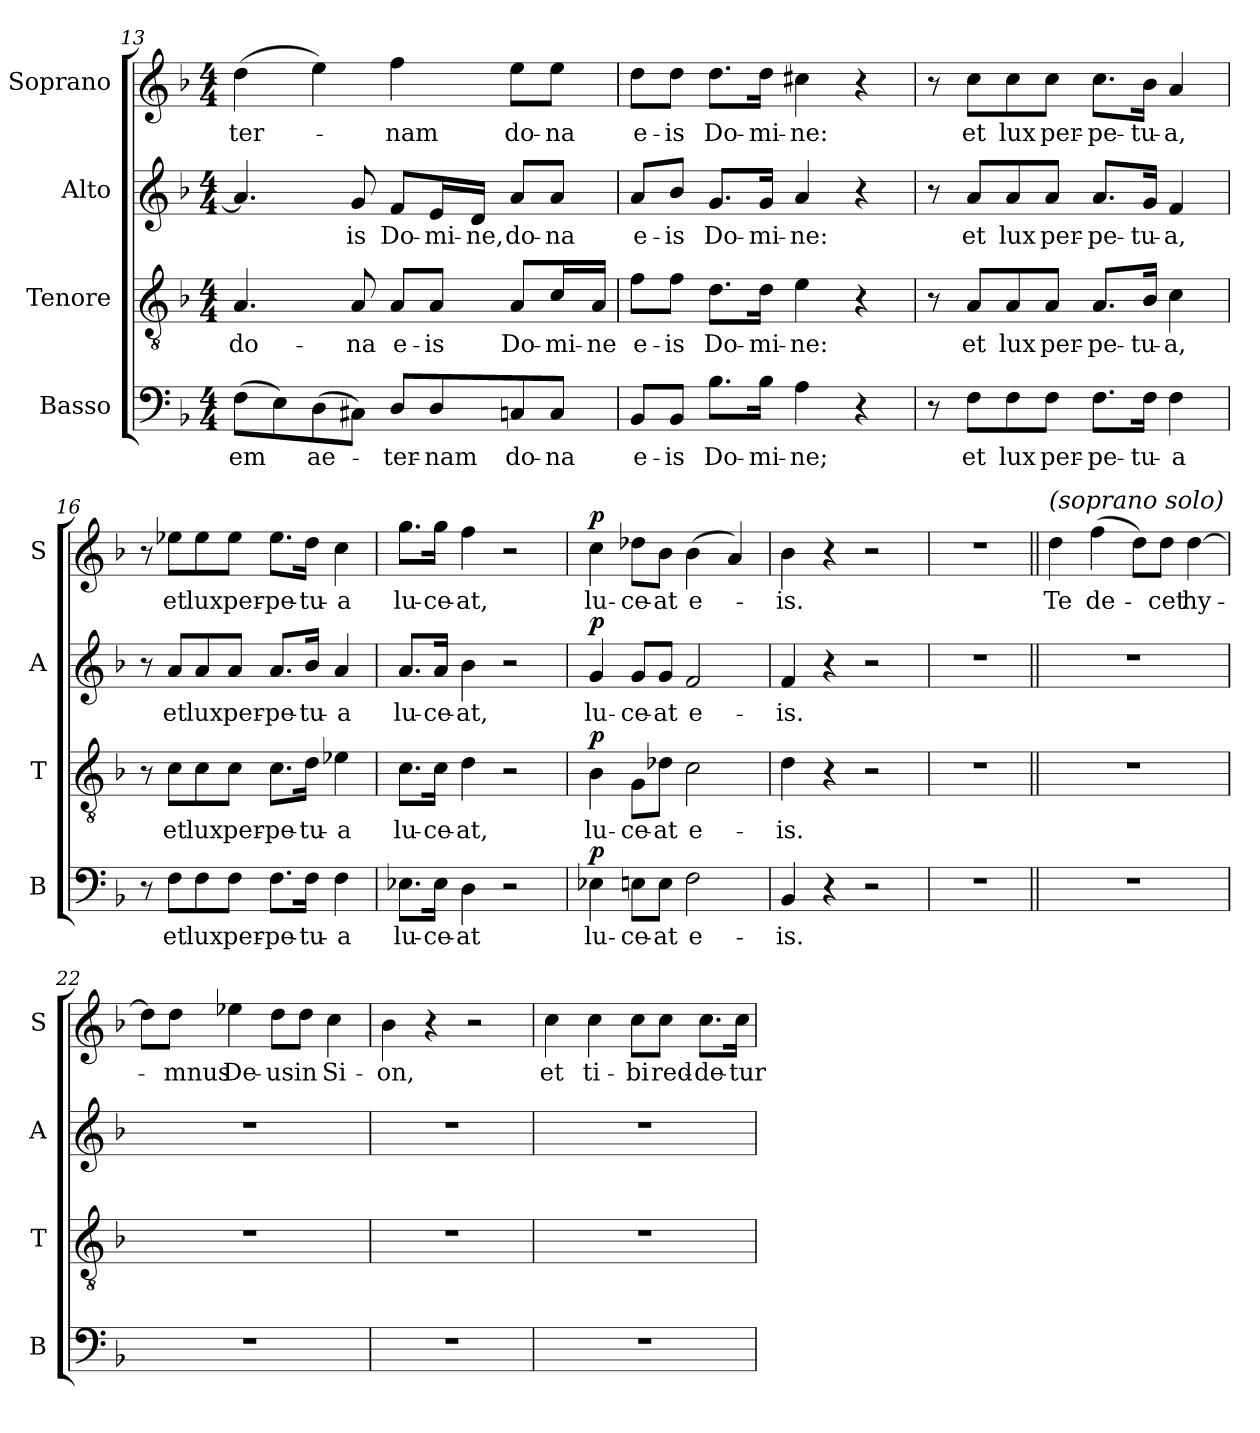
**kern	**text	**dynam	**kern	**text	**dynam	**kern	**text	**dynam	**kern	**text	**dynam
*part4	*part4	*part4	*part3	*part3	*part3	*part2	*part2	*part2	*part1	*part1	*part1
*staff4	*staff4	*staff4	*staff3	*staff3	*staff3	*staff2	*staff2	*staff2	*staff1	*staff1	*staff1
*I"Basso	*	*	*I"Tenore	*	*	*I"Alto	*	*	*I"Soprano	*	*
*I'B	*	*	*I'T	*	*	*I'A	*	*	*I'S	*	*
*clefF4	*	*	*clefGv2	*	*	*clefG2	*	*	*clefG2	*	*
*k[b-]	*	*	*k[b-]	*	*	*k[b-]	*	*	*k[b-]	*	*
*d:	*	*	*d:	*	*	*d:	*	*	*d:	*	*
*M4/4	*	*	*M4/4	*	*	*M4/4	*	*	*M4/4	*	*
=13	=13	=13	=13	=13	=13	=13	=13	=13	=13	=13	=13
!	!LO:LY:b	!	!	!LO:LY:b	!	!	!	!	!	!LO:LY:b	!
(>8F\L	-em	.	4.A/	do-	.	4.a/]	.	.	(>4dd\	-ter-	.
8E\)	.	.	.	.	.	.	.	.	.	.	.
!	!LO:LY:b	!	!	!	!	!	!	!	!	!	!
(>8D\	ae-	.	.	.	.	.	.	.	4ee\)	.	.
!	!	!	!	!LO:LY:b	!	!	!LO:LY:b	!	!	!	!
8C#X\J)	.	.	8A/	-na	.	8g/	-is	.	.	.	.
!	!LO:LY:b	!	!	!LO:LY:b	!	!	!LO:LY:b	!	!	!LO:LY:b	!
8D/L	-ter-	.	8A/L	e-	.	8f/L	Do-	.	4ff\	-nam	.
!	!LO:LY:b	!	!	!LO:LY:b	!	!	!LO:LY:b	!	!	!	!
8D/	-nam	.	8A/J	-is	.	16e/L	-mi-	.	.	.	.
!	!	!	!	!	!	!	!LO:LY:b	!	!	!	!
.	.	.	.	.	.	16d/JJ	-ne,	.	.	.	.
!	!LO:LY:b	!	!	!LO:LY:b	!	!	!LO:LY:b	!	!	!LO:LY:b	!
8Cn/	do-	.	8A/L	Do-	.	8a/L	do-	.	8ee\L	do-	.
!	!LO:LY:b	!	!	!LO:LY:b	!	!	!LO:LY:b	!	!	!LO:LY:b	!
8C/J	-na	.	16c/L	-mi-	.	8a/J	-na	.	8ee\J	-na	.
!	!	!	!	!LO:LY:b	!	!	!	!	!	!	!
.	.	.	16A/JJ	-ne	.	.	.	.	.	.	.
!!LO:LB:g=z
=14	=14	=14	=14	=14	=14	=14	=14	=14	=14	=14	=14
!	!LO:LY:b	!	!	!LO:LY:b	!	!	!LO:LY:b	!	!	!LO:LY:b	!
8BB-/L	e-	.	8f\L	e-	.	8a/L	e-	.	8dd\L	e-	.
!	!LO:LY:b	!	!	!LO:LY:b	!	!	!LO:LY:b	!	!	!LO:LY:b	!
8BB-/J	-is	.	8f\J	-is	.	8b-/J	-is	.	8dd\J	-is	.
!	!LO:LY:b	!	!	!LO:LY:b	!	!	!LO:LY:b	!	!	!LO:LY:b	!
8.B-\L	Do-	.	8.d\L	Do-	.	8.g/L	Do-	.	8.dd\L	Do-	.
!	!LO:LY:b	!	!	!LO:LY:b	!	!	!LO:LY:b	!	!	!LO:LY:b	!
16B-\Jk	-mi-	.	16d\Jk	-mi-	.	16g/Jk	-mi-	.	16dd\Jk	-mi-	.
!	!LO:LY:b	!	!	!LO:LY:b	!	!	!LO:LY:b	!	!	!LO:LY:b	!
4A\	-ne;	.	4e\	-ne:	.	4a/	-ne:	.	4cc#X\	-ne:	.
4r	.	.	4r	.	.	4r	.	.	4r	.	.
=15	=15	=15	=15	=15	=15	=15	=15	=15	=15	=15	=15
8r	.	.	8r	.	.	8r	.	.	8r	.	.
!	!LO:LY:b	!	!	!LO:LY:b	!	!	!LO:LY:b	!	!	!LO:LY:b	!
8F\L	et	.	8A/L	et	.	8a/L	et	.	8cc\L	et	.
!	!LO:LY:b	!	!	!LO:LY:b	!	!	!LO:LY:b	!	!	!LO:LY:b	!
8F\	lux	.	8A/	lux	.	8a/	lux	.	8cc\	lux	.
!	!LO:LY:b	!	!	!LO:LY:b	!	!	!LO:LY:b	!	!	!LO:LY:b	!
8F\J	per-	.	8A/J	per-	.	8a/J	per-	.	8cc\J	per-	.
!	!LO:LY:b	!	!	!LO:LY:b	!	!	!LO:LY:b	!	!	!LO:LY:b	!
8.F\L	-pe-	.	8.A/L	-pe-	.	8.a/L	-pe-	.	8.cc\L	-pe-	.
!	!LO:LY:b	!	!	!LO:LY:b	!	!	!LO:LY:b	!	!	!LO:LY:b	!
16F\Jk	-tu-	.	16B-/Jk	-tu-	.	16g/Jk	-tu-	.	16b-\Jk	-tu-	.
!	!LO:LY:b	!	!	!LO:LY:b	!	!	!LO:LY:b	!	!	!LO:LY:b	!
4F\	-a	.	4c\	-a,	.	4f/	-a,	.	4a/	-a,	.
=16	=16	=16	=16	=16	=16	=16	=16	=16	=16	=16	=16
8r	.	.	8r	.	.	8r	.	.	8r	.	.
!	!LO:LY:b	!	!	!LO:LY:b	!	!	!LO:LY:b	!	!	!LO:LY:b	!
8F\L	et	.	8c\L	et	.	8a/L	et	.	8ee-X\L	et	.
!	!LO:LY:b	!	!	!LO:LY:b	!	!	!LO:LY:b	!	!	!LO:LY:b	!
8F\	lux	.	8c\	lux	.	8a/	lux	.	8ee-\	lux	.
!	!LO:LY:b	!	!	!LO:LY:b	!	!	!LO:LY:b	!	!	!LO:LY:b	!
8F\J	per-	.	8c\J	per-	.	8a/J	per-	.	8ee-\J	per-	.
!	!LO:LY:b	!	!	!LO:LY:b	!	!	!LO:LY:b	!	!	!LO:LY:b	!
8.F\L	-pe-	.	8.c\L	-pe-	.	8.a/L	-pe-	.	8.ee-\L	-pe-	.
!	!LO:LY:b	!	!	!LO:LY:b	!	!	!LO:LY:b	!	!	!LO:LY:b	!
16F\Jk	-tu-	.	16d\Jk	-tu-	.	16b-/Jk	-tu-	.	16dd\Jk	-tu-	.
!	!LO:LY:b	!	!	!LO:LY:b	!	!	!LO:LY:b	!	!	!LO:LY:b	!
4F\	-a	.	4e-X\	-a	.	4a/	-a	.	4cc\	-a	.
=17	=17	=17	=17	=17	=17	=17	=17	=17	=17	=17	=17
!	!LO:LY:b	!	!	!LO:LY:b	!	!	!LO:LY:b	!	!	!LO:LY:b	!
8.E-X\L	lu-	.	8.c\L	lu-	.	8.a/L	lu-	.	8.gg\L	lu-	.
!	!LO:LY:b	!	!	!LO:LY:b	!	!	!LO:LY:b	!	!	!LO:LY:b	!
16E-\Jk	-ce-	.	16c\Jk	-ce-	.	16a/Jk	-ce-	.	16gg\Jk	-ce-	.
!	!LO:LY:b	!	!	!LO:LY:b	!	!	!LO:LY:b	!	!	!LO:LY:b	!
4D\	-at	.	4d\	-at,	.	4b-\	-at,	.	4ff\	-at,	.
2r	.	.	2r	.	.	2r	.	.	2r	.	.
=18	=18	=18	=18	=18	=18	=18	=18	=18	=18	=18	=18
!	!LO:LY:b	!LO:DY:a	!	!LO:LY:b	!LO:DY:a	!	!LO:LY:b	!LO:DY:a	!	!LO:LY:b	!LO:DY:a
4E-X\	lu-	p	4B-\	lu-	p	4g/	lu-	p	4cc\	lu-	p
!	!LO:LY:b	!	!	!LO:LY:b	!	!	!LO:LY:b	!	!	!LO:LY:b	!
8En\L	-ce-	.	8G\L	-ce-	.	8g/L	-ce-	.	8dd-X\L	-ce-	.
!	!LO:LY:b	!	!	!LO:LY:b	!	!	!LO:LY:b	!	!	!LO:LY:b	!
8E\J	-at	.	8d-X\J	-at	.	8g/J	-at	.	8b-\J	-at	.
!	!LO:LY:b	!	!	!LO:LY:b	!	!	!LO:LY:b	!	!	!LO:LY:b	!
2F\	e-	.	2c\	e-	.	2f/	e-	.	(>4b-\	e-	.
.	.	.	.	.	.	.	.	.	4a/)	.	.
!!LO:PB:g=z
=19	=19	=19	=19	=19	=19	=19	=19	=19	=19	=19	=19
!	!LO:LY:b	!	!	!LO:LY:b	!	!	!LO:LY:b	!	!	!LO:LY:b	!
4BB-/	-is.	.	4d\	-is.	.	4f/	-is.	.	4b-\	-is.	.
4r	.	.	4r	.	.	4r	.	.	4r	.	.
2r	.	.	2r	.	.	2r	.	.	2r	.	.
=20	=20	=20	=20	=20	=20	=20	=20	=20	=20	=20	=20
1r	.	.	1r	.	.	1r	.	.	1r	.	.
=21||	=21||	=21||	=21||	=21||	=21||	=21||	=21||	=21||	=21||	=21||	=21||
!	!	!	!	!	!	!	!	!	!LO:TX:a:i:t=(soprano solo)	!	!
!	!	!	!	!	!	!	!	!	!	!LO:LY:b	!
1r	.	.	1r	.	.	1r	.	.	4dd\	Te	.
!	!	!	!	!	!	!	!	!	!	!LO:LY:b	!
.	.	.	.	.	.	.	.	.	(>4ff\	de-	.
.	.	.	.	.	.	.	.	.	8dd\L)	.	.
!	!	!	!	!	!	!	!	!	!	!LO:LY:b	!
.	.	.	.	.	.	.	.	.	8dd\J	-cet	.
!	!	!	!	!	!	!	!	!	!	!LO:LY:b	!
.	.	.	.	.	.	.	.	.	[4dd\	hy-	.
=22	=22	=22	=22	=22	=22	=22	=22	=22	=22	=22	=22
1r	.	.	1r	.	.	1r	.	.	8dd\L]	.	.
!	!	!	!	!	!	!	!	!	!	!LO:LY:b	!
.	.	.	.	.	.	.	.	.	8dd\J	-mnus	.
!	!	!	!	!	!	!	!	!	!	!LO:LY:b	!
.	.	.	.	.	.	.	.	.	4ee-X\	De-	.
!	!	!	!	!	!	!	!	!	!	!LO:LY:b	!
.	.	.	.	.	.	.	.	.	8dd\L	-us	.
!	!	!	!	!	!	!	!	!	!	!LO:LY:b	!
.	.	.	.	.	.	.	.	.	8dd\J	in	.
!	!	!	!	!	!	!	!	!	!	!LO:LY:b	!
.	.	.	.	.	.	.	.	.	4cc\	Si-	.
=23	=23	=23	=23	=23	=23	=23	=23	=23	=23	=23	=23
!	!	!	!	!	!	!	!	!	!	!LO:LY:b	!
1r	.	.	1r	.	.	1r	.	.	4b-\	-on,	.
.	.	.	.	.	.	.	.	.	4r	.	.
.	.	.	.	.	.	.	.	.	2r	.	.
=24	=24	=24	=24	=24	=24	=24	=24	=24	=24	=24	=24
!	!	!	!	!	!	!	!	!	!	!LO:LY:b	!
1r	.	.	1r	.	.	1r	.	.	4cc\	et	.
!	!	!	!	!	!	!	!	!	!	!LO:LY:b	!
.	.	.	.	.	.	.	.	.	4cc\	ti-	.
!	!	!	!	!	!	!	!	!	!	!LO:LY:b	!
.	.	.	.	.	.	.	.	.	8cc\L	-bi	.
!	!	!	!	!	!	!	!	!	!	!LO:LY:b	!
.	.	.	.	.	.	.	.	.	8cc\J	red-	.
!	!	!	!	!	!	!	!	!	!	!LO:LY:b	!
.	.	.	.	.	.	.	.	.	8.cc\L	-de-	.
!	!	!	!	!	!	!	!	!	!	!LO:LY:b	!
.	.	.	.	.	.	.	.	.	16cc\Jk	-tur	.
=	=	=	=	=	=	=	=	=	=	=	=
*-	*-	*-	*-	*-	*-	*-	*-	*-	*-	*-	*-
